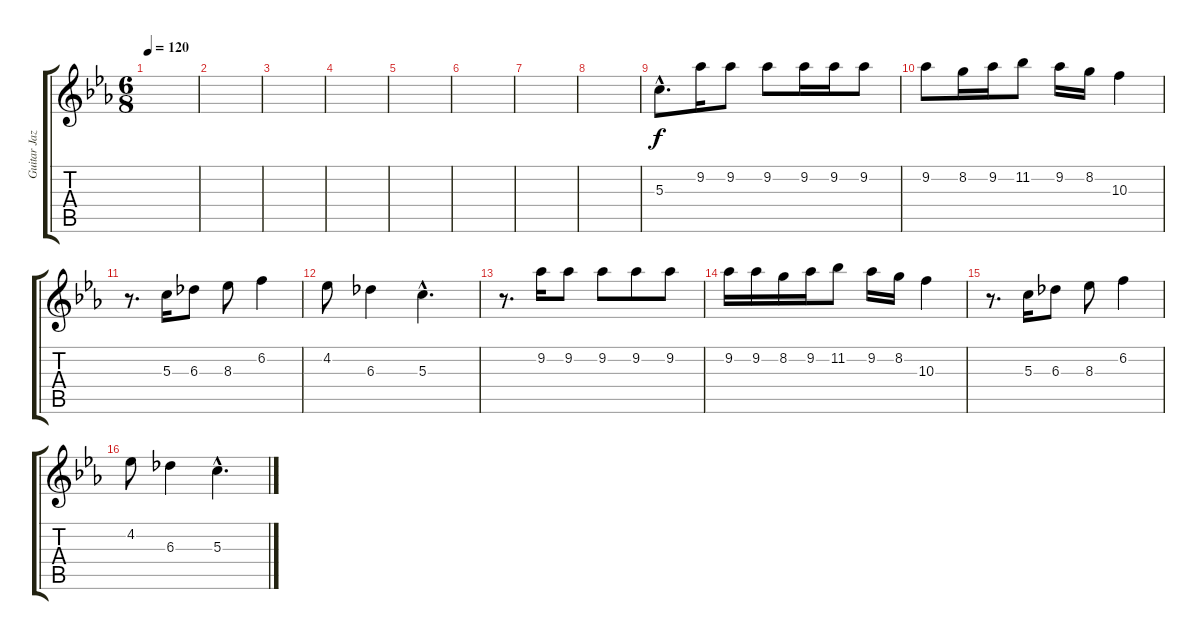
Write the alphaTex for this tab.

\track ("Guitar Jazz" "Guitar Jaz") {instrument overdrivenguitar}
\staff {score tabs}
\tuning (E4 B3 G3 D3 A2 E2) {hide}
\ts (6 8)
\tempo 120
\clef g2
\ks eb
|
|
|
|
|
|
|
|
5.3{hac}.8{d} 9.2.16 9.2.8 9.2.8 9.2.16 9.2.16 9.2.8 |
9.2.8 8.2.16 9.2.16 11.2.8 9.2.16 8.2.16 10.3.4 |
r.8{d} 5.3.16 6.3.8 8.3.8 6.2.4 |
4.2.8 6.3.4 5.3{hac}.4{d} |
r.8{d} 9.2.16 9.2.8 9.2.8 9.2.8 9.2.8 |
9.2.16 9.2.16 8.2.16 9.2.16 11.2.8 9.2.16 8.2.16 10.3.4 |
r.8{d} 5.3.16 6.3.8 8.3.8 6.2.4 |
4.2.8 6.3.4 5.3{hac}.4{d}
